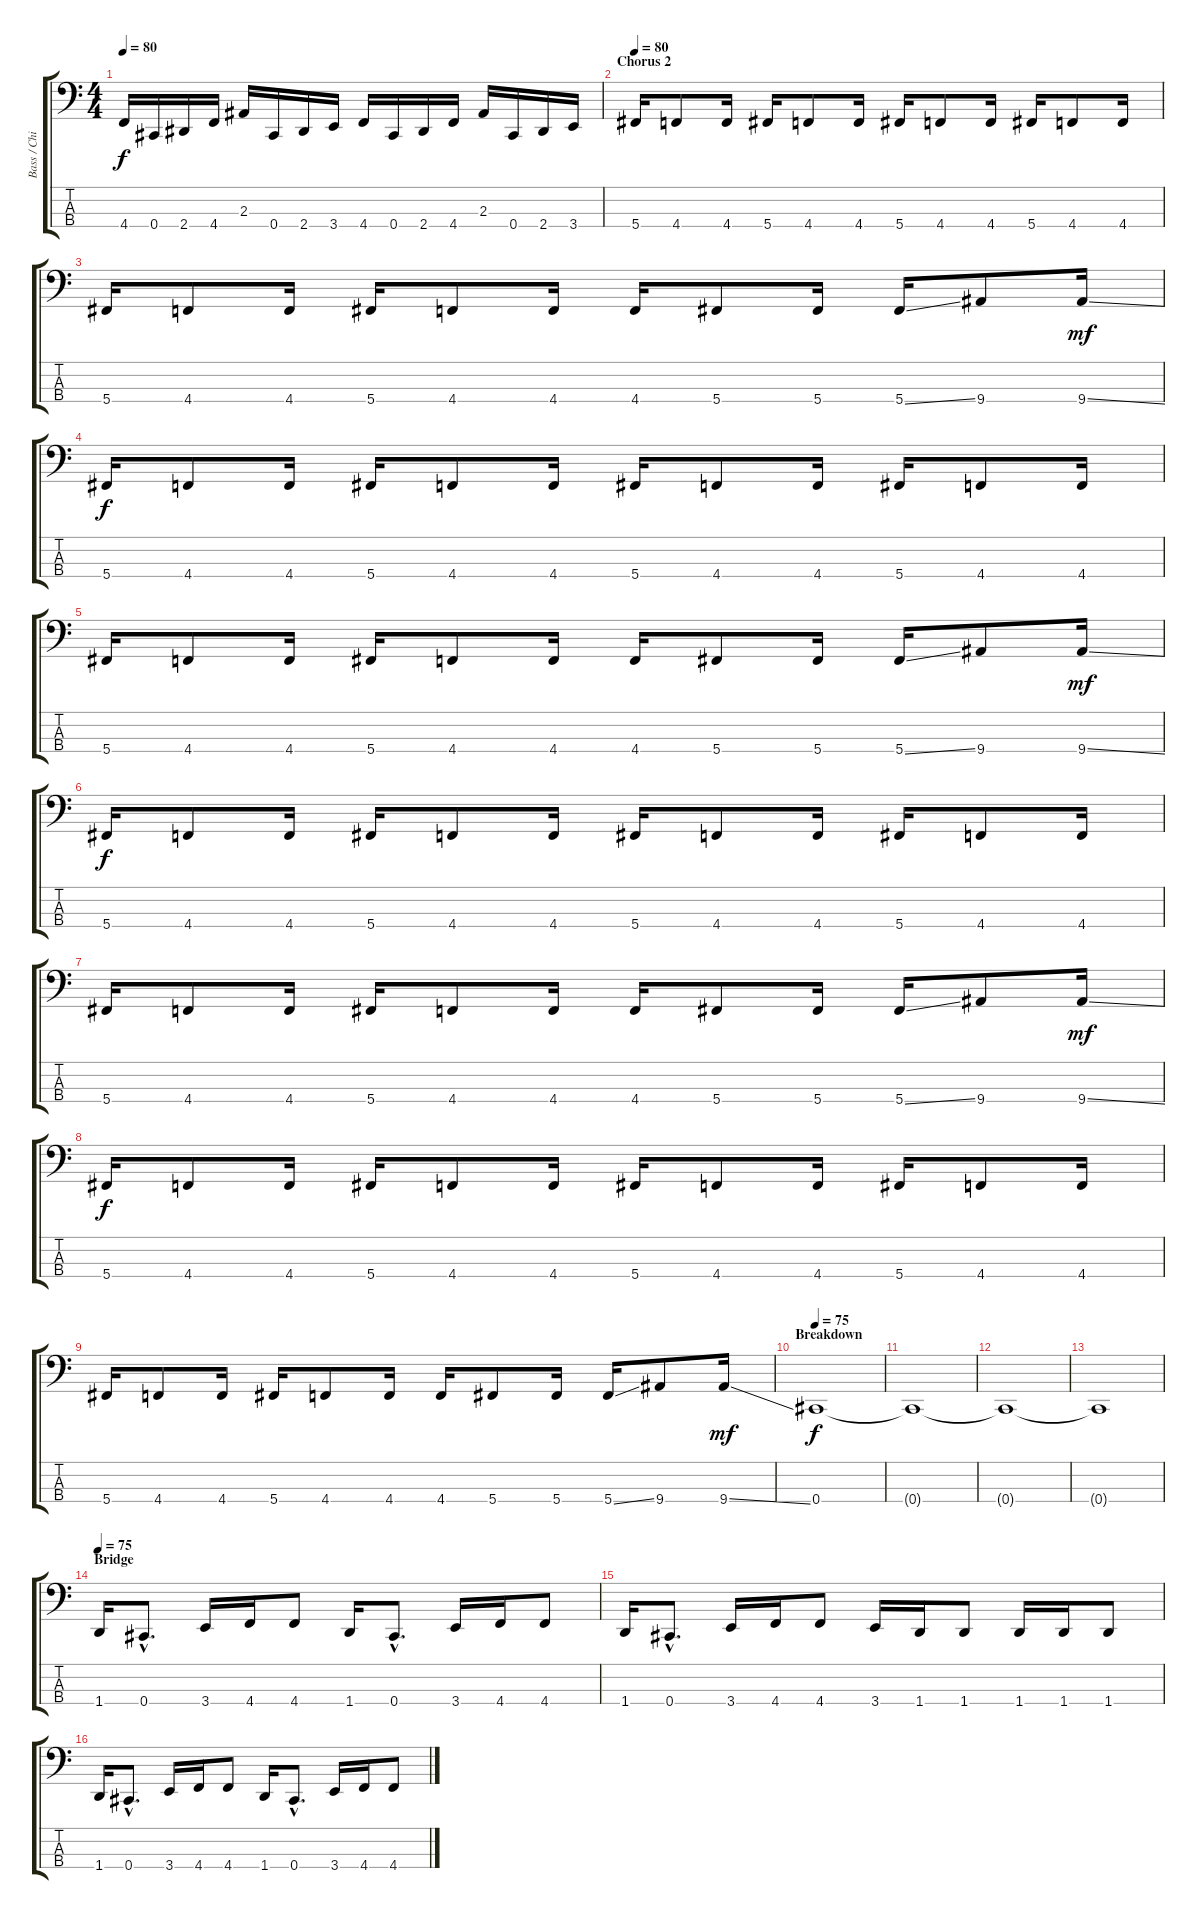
\track ("Bass / Chi Cheng" "Bass / Chi") {instrument electricbassfinger}
\staff {score tabs}
\tuning (Gb2 Db2 Ab1 Db1) {hide}
\ts (4 4)
\tempo 80
\clef f4
\ks c
4.4.16{dy f} 0.4.16 2.4.16 4.4.16 2.3.16 0.4.16 2.4.16 3.4.16 4.4.16 0.4.16 2.4.16 4.4.16 2.3.16 0.4.16 2.4.16 3.4.16 |
\section ("" "Chorus 2")
\tempo 80
5.4.16 4.4.8 4.4.16 5.4.16 4.4.8 4.4.16 5.4.16 4.4.8 4.4.16 5.4.16 4.4.8 4.4.16 |
5.4.16 4.4.8 4.4.16 5.4.16 4.4.8 4.4.16 4.4.16 5.4.8 5.4.16 5.4{ss}.16 9.4.8 9.4{ss}.16{dy mf} |
5.4.16{dy f} 4.4.8 4.4.16 5.4.16 4.4.8 4.4.16 5.4.16 4.4.8 4.4.16 5.4.16 4.4.8 4.4.16 |
5.4.16 4.4.8 4.4.16 5.4.16 4.4.8 4.4.16 4.4.16 5.4.8 5.4.16 5.4{ss}.16 9.4.8 9.4{ss}.16{dy mf} |
5.4.16{dy f} 4.4.8 4.4.16 5.4.16 4.4.8 4.4.16 5.4.16 4.4.8 4.4.16 5.4.16 4.4.8 4.4.16 |
5.4.16 4.4.8 4.4.16 5.4.16 4.4.8 4.4.16 4.4.16 5.4.8 5.4.16 5.4{ss}.16 9.4.8 9.4{ss}.16{dy mf} |
5.4.16{dy f} 4.4.8 4.4.16 5.4.16 4.4.8 4.4.16 5.4.16 4.4.8 4.4.16 5.4.16 4.4.8 4.4.16 |
5.4.16 4.4.8 4.4.16 5.4.16 4.4.8 4.4.16 4.4.16 5.4.8 5.4.16 5.4{ss}.16 9.4.8 9.4{ss}.16{dy mf} |
\section ("" "Breakdown")
\tempo 75
0.4.1{dy f} |
0.4{t}.1 |
0.4{t}.1 |
0.4{t}.1 |
\section ("" "Bridge")
\tempo 75
1.4.16 0.4{hac}.8{d} 3.4.16 4.4.16 4.4.8 1.4.16 0.4{hac}.8{d} 3.4.16 4.4.16 4.4.8 |
1.4.16 0.4{hac}.8{d} 3.4.16 4.4.16 4.4.8 3.4.16 1.4.16 1.4.8 1.4.16 1.4.16 1.4.8 |
1.4.16 0.4{hac}.8{d} 3.4.16 4.4.16 4.4.8 1.4.16 0.4{hac}.8{d} 3.4.16 4.4.16 4.4.8
